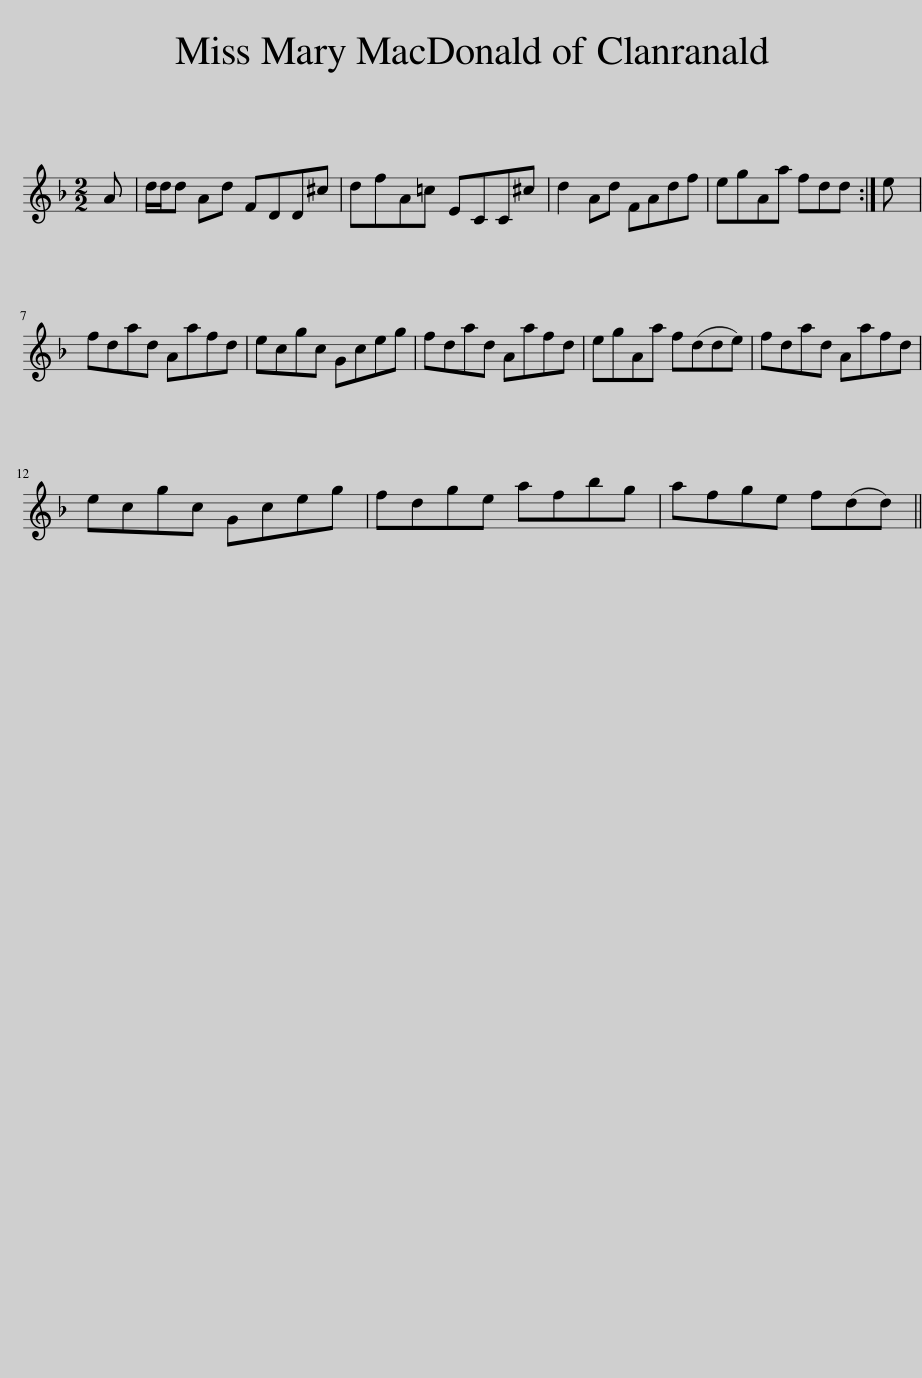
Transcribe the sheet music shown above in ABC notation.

X:1
L:1/8
M:2/2
I:linebreak $
K:Dmin
V:1 treble
V:1
 A | d/d/d Ad FDD^c | dfA=c ECC^c | d2 Ad FAdf | egAa fdd :| %5
 e |$ fdad Aafd | ecgc Gceg | fdad Aafd | egAa f(dde) | %10
 fdad Aafd |$ ecgc Gceg | fdge afbg | afge f(dd) || %14
